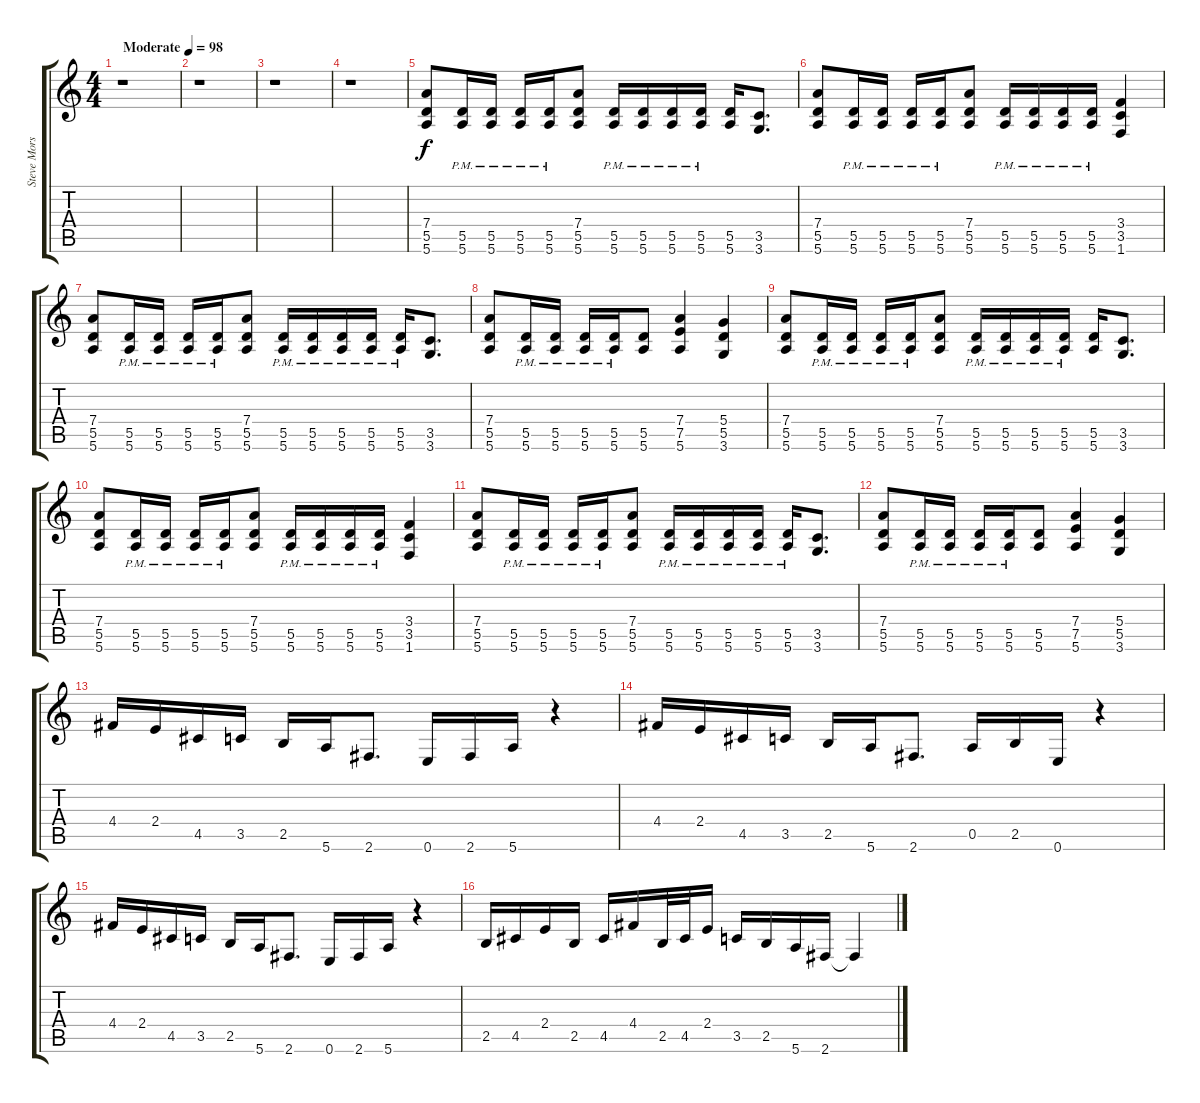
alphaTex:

\track ("Steve Morse" "Steve Mors") {instrument distortionguitar}
\staff {score tabs}
\tuning (E4 B3 G3 D3 A2 E2) {hide}
\ts (4 4)
\tempo (98 "Moderate")
\clef g2
\ks c
r.1{dy f instrument distortionguitar} |
r.1 |
r.1 |
r.1 |
(7.4 5.5 5.6).8 (5.5{pm} 5.6{pm}).16 (5.5{pm} 5.6{pm}).16 (5.5{pm} 5.6{pm}).16 (5.5{pm} 5.6{pm}).16 (7.4 5.5 5.6).8 (5.5{pm} 5.6{pm}).16 (5.5{pm} 5.6{pm}).16 (5.5{pm} 5.6{pm}).16 (5.5{pm} 5.6{pm}).16 (5.5 5.6).16 (3.5 3.6).8{d} |
(7.4 5.5 5.6).8 (5.5{pm} 5.6{pm}).16 (5.5{pm} 5.6{pm}).16 (5.5{pm} 5.6{pm}).16 (5.5{pm} 5.6{pm}).16 (7.4 5.5 5.6).8 (5.5{pm} 5.6{pm}).16 (5.5{pm} 5.6{pm}).16 (5.5{pm} 5.6{pm}).16 (5.5{pm} 5.6{pm}).16 (3.4 3.5 1.6).4 |
(7.4 5.5 5.6).8 (5.5{pm} 5.6{pm}).16 (5.5{pm} 5.6{pm}).16 (5.5{pm} 5.6{pm}).16 (5.5{pm} 5.6{pm}).16 (7.4 5.5 5.6).8 (5.5{pm} 5.6{pm}).16 (5.5{pm} 5.6{pm}).16 (5.5{pm} 5.6{pm}).16 (5.5{pm} 5.6{pm}).16 (5.5{pm} 5.6{pm}).16 (3.5 3.6).8{d} |
(7.4 5.5 5.6).8 (5.5{pm} 5.6{pm}).16 (5.5{pm} 5.6{pm}).16 (5.5{pm} 5.6{pm}).16 (5.5{pm} 5.6{pm}).16 (5.5 5.6).8 (7.4 7.5 5.6).4 (5.4 5.5 3.6).4 |
(7.4 5.5 5.6).8 (5.5{pm} 5.6{pm}).16 (5.5{pm} 5.6{pm}).16 (5.5{pm} 5.6{pm}).16 (5.5{pm} 5.6{pm}).16 (7.4 5.5 5.6).8 (5.5{pm} 5.6{pm}).16 (5.5{pm} 5.6{pm}).16 (5.5{pm} 5.6{pm}).16 (5.5{pm} 5.6{pm}).16 (5.5 5.6).16 (3.5 3.6).8{d} |
(7.4 5.5 5.6).8 (5.5{pm} 5.6{pm}).16 (5.5{pm} 5.6{pm}).16 (5.5{pm} 5.6{pm}).16 (5.5{pm} 5.6{pm}).16 (7.4 5.5 5.6).8 (5.5{pm} 5.6{pm}).16 (5.5{pm} 5.6{pm}).16 (5.5{pm} 5.6{pm}).16 (5.5{pm} 5.6{pm}).16 (3.4 3.5 1.6).4 |
(7.4 5.5 5.6).8 (5.5{pm} 5.6{pm}).16 (5.5{pm} 5.6{pm}).16 (5.5{pm} 5.6{pm}).16 (5.5{pm} 5.6{pm}).16 (7.4 5.5 5.6).8 (5.5{pm} 5.6{pm}).16 (5.5{pm} 5.6{pm}).16 (5.5{pm} 5.6{pm}).16 (5.5{pm} 5.6{pm}).16 (5.5{pm} 5.6{pm}).16 (3.5 3.6).8{d} |
(7.4 5.5 5.6).8 (5.5{pm} 5.6{pm}).16 (5.5{pm} 5.6{pm}).16 (5.5{pm} 5.6{pm}).16 (5.5{pm} 5.6{pm}).16 (5.5 5.6).8 (7.4 7.5 5.6).4 (5.4 5.5 3.6).4 |
4.4.16 2.4.16 4.5.16 3.5.16 2.5.16 5.6.16 2.6.8{d} 0.6.16 2.6.16 5.6.16 r.4 |
4.4.16 2.4.16 4.5.16 3.5.16 2.5.16 5.6.16 2.6.8{d} 0.5.16 2.5.16 0.6.16 r.4 |
4.4.16 2.4.16 4.5.16 3.5.16 2.5.16 5.6.16 2.6.8{d} 0.6.16 2.6.16 5.6.16 r.4 |
2.5.16 4.5.16 2.4.16 2.5.16 4.5.16 4.4.16 2.5.32 4.5.32 2.4.16 3.5.16 2.5.16 5.6.16 2.6.16 2.6{t}.4
